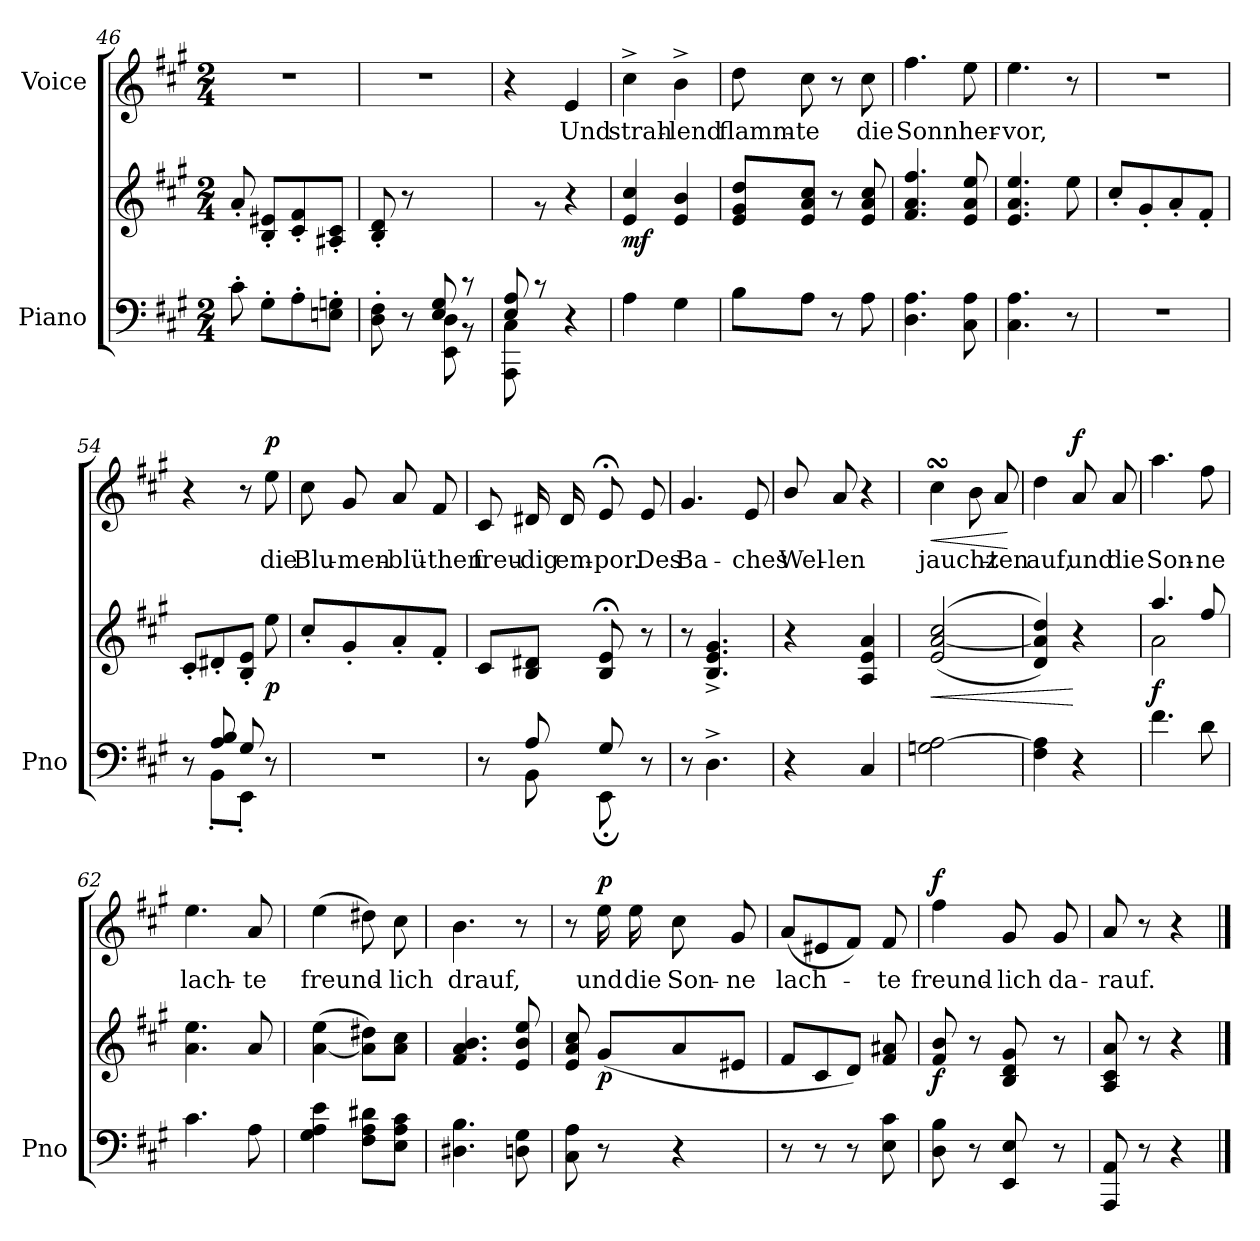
**kern	**kern	**dynam	**kern	**text	**dynam
*part2	*part2	*part2	*part1	*part1	*part1
*staff3	*staff2	*staff2/3	*staff1	*staff1	*staff1
*I"Piano	*	*	*I"Voice	*	*
*I'Pno	*	*	*	*	*
!!LO:LB:g=z
*clefF4	*clefG2	*	*clefG2	*	*
*k[f#c#g#]	*k[f#c#g#]	*	*k[f#c#g#]	*	*
*M2/4	*M2/4	*	*M2/4	*	*
=46	=46	=46	=46	=46	=46
8c#'\	8a'/	.	2r	.	.
8G#'\L	8B/' 8e#X/'L	.	.	.	.
8A'\	8c#/' 8f#/'	.	.	.	.
8En\' 8Gn\'J	8A#X/' 8c#/'J	.	.	.	.
=47	=47	=47	=47	=47	=47
*^	*	*	*	*	*
4ryy	8D\' 8F#\'	8B/' 8d/'	.	2r	.	.
.	8r	8r	.	.	.	.
8E/ 8G#/	8EE\ 8D\	8ryy	.	.	.	.
8ryy	8rBB	8rGG	.	.	.	.
=48	=48	=48	=48	=48	=48	=48
8E/ 8A/	8AAA\ 8C#\	8ryy	.	4r	.	.
4.ryy	8rc	8rg	.	.	.	.
!	!	!	!	!	!LO:LY:b	!
.	4r	4r	.	4e/	Und	.
=49	=49	=49	=49	=49	=49	=49
!	!	!	!LO:DY:b	!	!LO:LY:b	!
*v	*v	*	*	*	*	*
4A\	4e/ 4cc#/	mf	4cc#^\	strah-	.
!	!	!	!	!LO:LY:b	!
4G#\	4e/ 4b/	.	4b^\	-lend	.
=50	=50	=50	=50	=50	=50
!	!	!	!	!LO:LY:b	!
8B\L	8e/ 8g#/ 8dd/L	.	8dd\	flamm-	.
!	!	!	!	!LO:LY:b	!
8A\J	8e/ 8a/ 8cc#/J	.	8cc#\	-te	.
8r	8r	.	8r	.	.
!	!	!	!	!LO:LY:b	!
8A\	8e/ 8a/ 8cc#/	.	8cc#\	die	.
=51	=51	=51	=51	=51	=51
!	!	!	!	!LO:LY:b	!
4.D\ 4.A\	4.f#/ 4.a/ 4.ff#/	.	4.ff#\	Sonn'	.
!	!	!	!	!LO:LY:b	!
8C#\ 8A\	8e/ 8a/ 8ee/	.	8ee\	her-	.
=52	=52	=52	=52	=52	=52
!	!	!	!	!LO:LY:b	!
4.C#\ 4.A\	4.e/ 4.a/ 4.ee/	.	4.ee\	-vor,	.
8r	8ee\	.	8r	.	.
=53	=53	=53	=53	=53	=53
2r	8cc#'/L	.	2r	.	.
.	8g#'/	.	.	.	.
.	8a'/	.	.	.	.
.	8f#'/J	.	.	.	.
!!LO:LB:g=z
=54	=54	=54	=54	=54	=54
*^	*	*	*	*	*
8ryy	8r	8c#'/L	.	4r	.	.
8A/ 8B/	8BB'\L	8d#X'/	.	.	.	.
8G#/	8EE'\J	8B/' 8e/'J	.	8r	.	.
!	!	!	!LO:DY:b	!	!LO:LY:b	!LO:DY:a
8ryy	8r	8ee\	p	8ee\	die	p
=55	=55	=55	=55	=55	=55	=55
!	!	!	!	!	!LO:LY:b	!
*v	*v	*	*	*	*	*
2r	8cc#'/L	.	8cc#\	Blu-	.
!	!	!	!	!LO:LY:b	!
.	8g#'/	.	8g#/	-men-	.
!	!	!	!	!LO:LY:b	!
.	8a'/	.	8a/	-blü-	.
!	!	!	!	!LO:LY:b	!
.	8f#'/J	.	8f#/	-then	.
=56	=56	=56	=56	=56	=56
*^	*^	*	*	*	*
!	!	!	!	!	!	!LO:LY:b	!
8ryy	8r	8c#/L	4.ryy	.	8c#/	freu-	.
!	!	!	!	!	!	!LO:LY:b	!
8A/	8BB\	8B/ 8d#X/J	.	.	16d#X/	-dig	.
!	!	!	!	!	!	!LO:LY:b	!
.	.	.	.	.	16d#/	em-	.
!	!	!	!	!	!	!LO:LY:b	!
8G#/	8EE;<\	8B/;< 8e/;<	.	.	8e;</	-por.	.
!	!	!	!	!	!	!LO:LY:b	!
8ryy	8r	8r	8rgyy	.	8e/	Des	.
=57	=57	=57	=57	=57	=57	=57	=57
!	!	!	!	!	!	!LO:LY:b	!
*v	*v	*	*	*	*	*	*
*	*v	*v	*	*	*	*
8r	8r	.	4.g#/	Ba-	.
4.D^\	4.B/^ 4.e/^ 4.g#/^	.	.	.	.
!	!	!	!	!LO:LY:b	!
.	.	.	8e/	-ches	.
=58	=58	=58	=58	=58	=58
!	!	!	!	!LO:LY:b	!
4r	4r	.	8b/	Wel-	.
!	!	!	!	!LO:LY:b	!
.	.	.	8a/	-len	.
4C#/	4A/ 4e/ 4a/	.	4r	.	.
=59	=59	=59	=59	=59	=59
!	!	!LO:HP:b	!	!LO:LY:b	!LO:HP:b
2Gn\ [2A\	(>(<2e/ [2a/ 2cc#/	<	4cc#sSsS\	jauchz-	<
.	.	.	8b\	.	.
!	!	!	!	!LO:LY:b	!
.	.	.	8a/	-ten	.
.	.	.	.	.	[
=60	=60	=60	=60	=60	=60
!	!	!	!	!LO:LY:b	!
4F#\ 4A\]	4d/ 4a/] 4dd/))	.	4dd\	auf,	.
!	!	!	!	!LO:LY:b	!LO:DY:a
4r	4r	[	8a/	und	f
!	!	!	!	!LO:LY:b	!
.	.	.	8a/	die	.
=61	=61	=61	=61	=61	=61
*	*^	*	*	*	*
!	!	!	!LO:DY:b	!	!LO:LY:b	!
4.f#\	4.aa/	2a\	f	4.aa\	Son-	.
!	!	!	!	!	!LO:LY:b	!
8d\	8ff#/	.	.	8ff#\	-ne	.
*	*v	*v	*	*	*	*
!!LO:PB:g=z
=62	=62	=62	=62	=62	=62
!	!	!	!	!LO:LY:b	!
4.c#\	4.a\ 4.ee\	.	4.ee\	lach-	.
!	!	!	!	!LO:LY:b	!
8A\	8a/	.	8a/	-te	.
=63	=63	=63	=63	=63	=63
!	!	!	!	!LO:LY:b	!
4G#\ 4A\ 4e\	(>[4a\ 4ee\	.	(>4ee\	freund-	.
8F#\ 8A\ 8d#X\L	8a\] 8dd#X\L)	.	8dd#X\)	.	.
!	!	!	!	!LO:LY:b	!
8E\ 8A\ 8c#\J	8a\ 8cc#\J	.	8cc#\	-lich	.
=64	=64	=64	=64	=64	=64
!	!	!	!	!LO:LY:b	!
4.D#X\ 4.B\	4.f#/ 4.a/ 4.b/	.	4.b\	drauf,	.
8Dn\ 8G#\	8e/ 8b/ 8ee/	.	8r	.	.
=65	=65	=65	=65	=65	=65
8C#\ 8A\	8e/ 8a/ 8cc#/	.	8r	.	.
!	!	!LO:DY:b	!	!LO:LY:b	!LO:DY:a
8r	(<8g#/L	p	16ee\	und	p
!	!	!	!	!LO:LY:b	!
.	.	.	16ee\	die	.
!	!	!	!	!LO:LY:b	!
4r	8a/	.	8cc#\	Son-	.
!	!	!	!	!LO:LY:b	!
.	8e#X/J	.	8g#/	-ne	.
=66	=66	=66	=66	=66	=66
!	!	!	!	!LO:LY:b	!
8r	8f#/L	.	(<8a/L	lach-	.
8r	8c#/	.	8e#X/	.	.
8r	8d/J)	.	8f#/J)	.	.
!	!	!	!	!LO:LY:b	!
8E\ 8c#\	8f#/ 8a#X/	.	8f#/	-te	.
=67	=67	=67	=67	=67	=67
!	!	!LO:DY:b	!	!LO:LY:b	!LO:DY:a
8D\ 8B\	8f#/ 8b/	f	4ff#\	freund-	f
8r	8r	.	.	.	.
!	!	!	!	!LO:LY:b	!
8EE/ 8E/	8B/ 8d/ 8g#/	.	8g#/	-lich	.
!	!	!	!	!LO:LY:b	!
8r	8r	.	8g#/	da-	.
=68	=68	=68	=68	=68	=68
!	!	!	!	!LO:LY:b	!
8AAA/ 8AA/	8A/ 8c#/ 8a/	.	8a/	-rauf.	.
8r	8r	.	8r	.	.
4r	4r	.	4r	.	.
==	==	==	==	==	==
*-	*-	*-	*-	*-	*-
